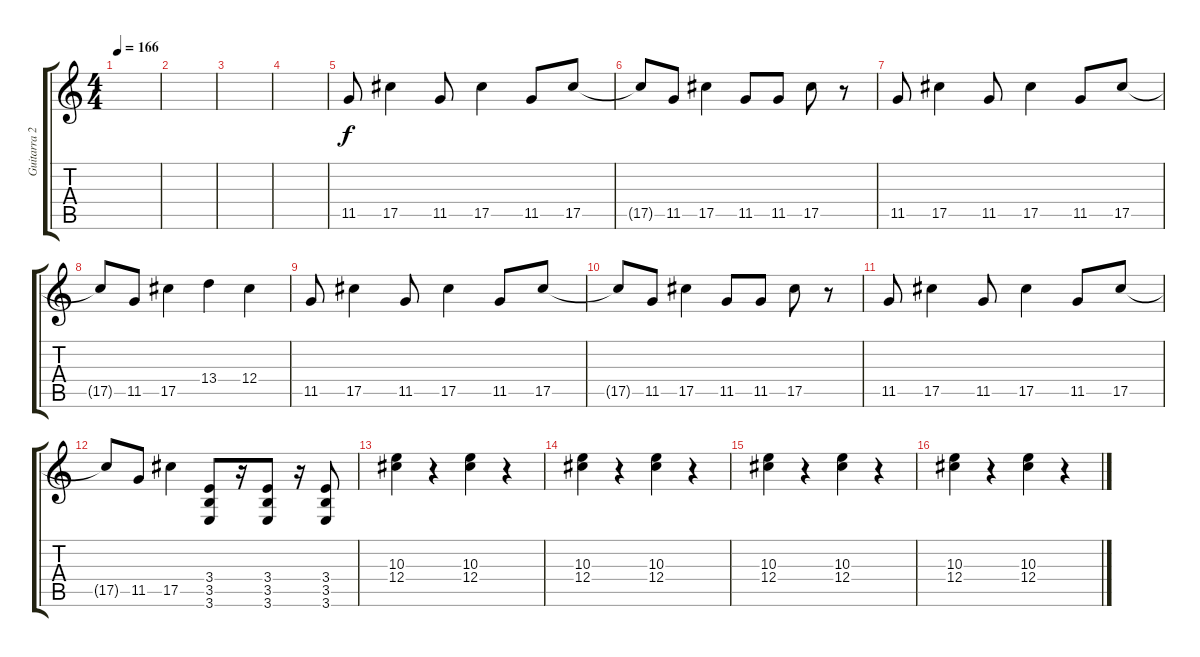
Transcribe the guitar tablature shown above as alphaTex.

\track ("Guitarra 2" "Guitarra 2") {instrument distortionguitar}
\staff {score tabs}
\tuning (Eb4 Bb3 Gb3 Db3 Ab2 Db2) {hide}
\ts (4 4)
\tempo 166
\clef g2
\ks c
|
|
|
|
11.5.8 17.5.4 11.5.8 17.5.4 11.5.8 17.5.8 |
17.5{t}.8 11.5.8 17.5.4 11.5.8 11.5.8 17.5.8 r.8 |
11.5.8 17.5.4 11.5.8 17.5.4 11.5.8 17.5.8 |
17.5{t}.8 11.5.8 17.5.4 13.4.4 12.4.4 |
11.5.8 17.5.4 11.5.8 17.5.4 11.5.8 17.5.8 |
17.5{t}.8 11.5.8 17.5.4 11.5.8 11.5.8 17.5.8 r.8 |
11.5.8 17.5.4 11.5.8 17.5.4 11.5.8 17.5.8 |
17.5{t}.8 11.5.8 17.5.4 (3.4 3.5 3.6).8 r.16 (3.4 3.5 3.6).8 r.16 (3.4 3.5 3.6).8 |
(10.3 12.4).4 r.4 (10.3 12.4).4 r.4 |
(10.3 12.4).4 r.4 (10.3 12.4).4 r.4 |
(10.3 12.4).4 r.4 (10.3 12.4).4 r.4 |
(10.3 12.4).4 r.4 (10.3 12.4).4 r.4
